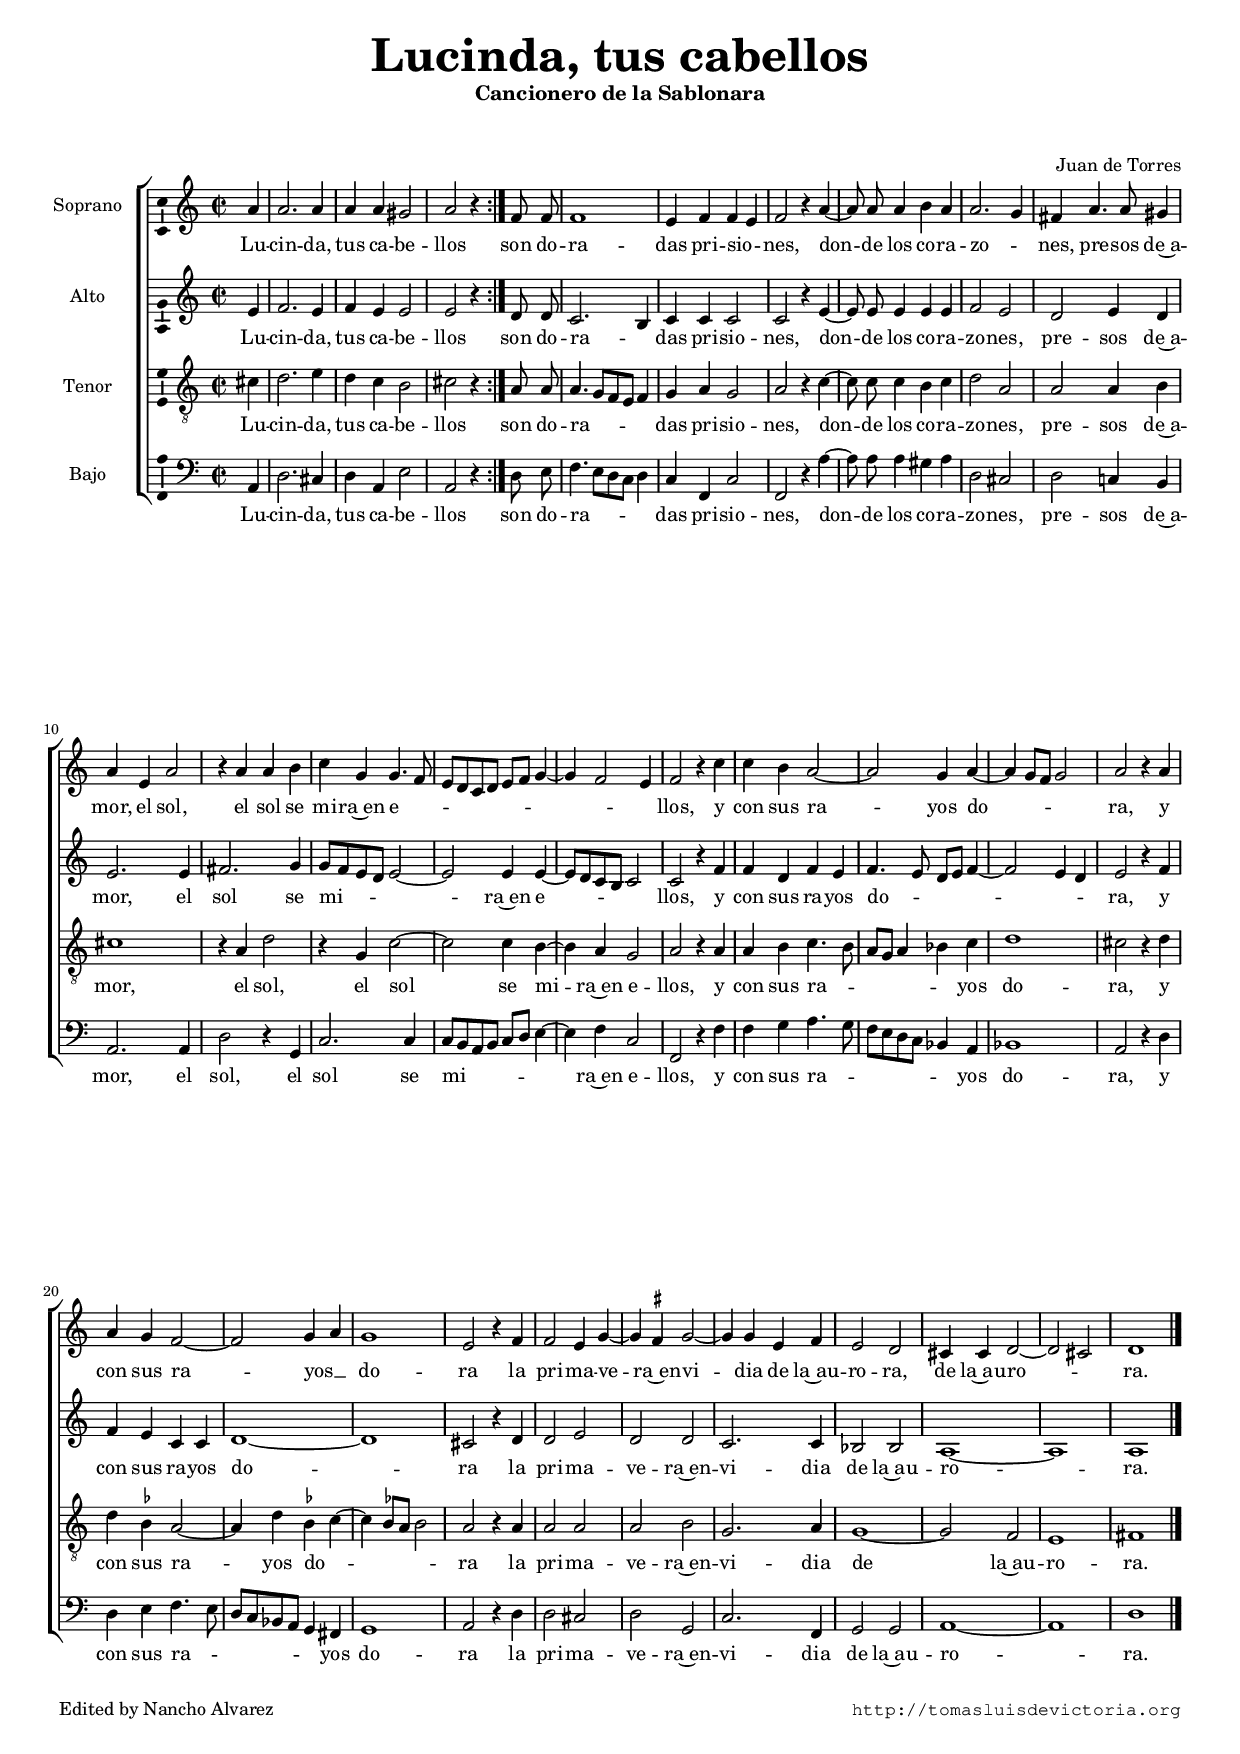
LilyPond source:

\version "2.11.22"

#(set-default-paper-size "a4")
#(set-global-staff-size 15.8)
#(ly:set-option 'point-and-click #f)
ss=\once \set suggestAccidentals = ##t


\header {
	title=\markup{\bigger \bigger \bigger \bigger "Lucinda, tus cabellos"}
	subtitle=\markup{\column{"Cancionero de la Sablonara" " " " " }}
	composer="Juan de Torres"
	%opus="(-)"
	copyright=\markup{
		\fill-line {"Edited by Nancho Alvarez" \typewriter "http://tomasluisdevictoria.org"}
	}
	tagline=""
}

global={\key c \major \time 2/2 \partial 4 \skip 4 \skip 1*2 \skip 2. \bar ":|"
						\skip 4 \skip 1*27 \bar "|." }


cantus={
	a'4 |
	a'2. a'4 |
	a' a' gis'2 |
	a' r4 f'8 \noBeam f' |
%5
	f'1 |
	e'4 f' f' e' |
	f'2 r4 a' ~ |
	a'8 \noBeam a' a'4 b' a' |
	a'2. g'4 |
%10
	fis' a'4. a'8 gis'4 |
	a' e' a'2 |
	r4 a' a' b' |
	c'' g' g'4. f'8 |
	e' d' c' d' e' f' g'4 ~ |
%15
	g' f'2 e'4 |
	f'2 r4 c'' |
	c'' b' a'2 ~ |
	a' g'4 a' ~ |
	a' g'8 f' g'2 |
%20
	a' r4 a' |
	a' g' f'2 ~ |
	f' g'4 a' |
	g'1 |
	e'2 r4 f' |
%25
	f'2 e'4 g' ~ |
	g' \ss fis' g'2 ~ |
	g'4 g' e' f' |
	e'2 d' |
	cis'4 cis' d'2 ~ |
%30
	d' cis' |
	d'1
}

altus={
	e'4 |
	f'2. e'4 |
	f' e' e'2 |
	e' r4 d'8 \noBeam d' |
%5
	c'2. b4 |
	c' c' c'2 |
	c' r4 e' ~ |
	e'8 \noBeam e' e'4 e' e' |
	f'2 e' |
%10
	d' e'4 d' |
	e'2. e'4 |
	fis'2. g'4 |
	g'8 f' e' d' e'2 ~ |
	e' e'4 e' ~ |
%15
	e'8 d' c' b c'2 |
	c' r4 f' |
	f' d' f' e' |
	f'4. e'8 d' e' f'4 ~ |
	f'2 e'4 d' |
%20
	e'2 r4 f' |
	f' e' c' c' |
	d'1 ~ |
	d' |
	cis'2 r4 d' |
%25
	d'2 e' |
	d' d' |
	c'2. c'4 |
	bes2 bes |
	a1 ~ |
%30
	a |
	a
}

tenor={
	cis'4 |
	d'2. e'4 |
	d' c' b2 |
	cis' r4 a8 \noBeam a |
%5
	a4. g8[ f e] f4 |
	g a g2 |
	a r4 c' ~ |
	c'8 \noBeam c' c'4 b c' |
	d'2 a |
%10
	a a4 b |
	cis'1 |
	r4 a d'2 |
	r4 g c'2 ~ |
	c' c'4 b ~ |
%15
	b a g2 |
	a r4 a |
	a b c'4. b8 |
	a g a4 bes c' |
	d'1 |
%20
	cis'2 r4 d' |
	d' \ss bes a2 ~ |
	a4 d' \ss bes c' ~ |
	c' \ss bes8 a bes2 |
	a r4 a |
%25
	a2 a |
	a b |
	g2. a4 |
	g1 ~ |
	g2 f |
%30
	e1 |
	fis 
}

bassus={
	a,4 |
	d2. cis4 |
	d a, e2 |
	a, r4 d8 \noBeam e |
%5
	f4. e8[ d c] d4 |
	c f, c2 |
	f, r4 a ~ |
	a8 \noBeam a a4 gis a |
	d2 cis |
%10
	d c!4 b, |
	a,2. a,4 |
	d2 r4 g, |
	c2. c4 |
	c8 b, a, b, c d e4 ~ |
%15
	e f c2 |
	f, r4 f |
	f g a4. g8 |
	f e d c bes,4 a, |
	bes,1 |
%20
	a,2 r4 d |
	d e f4. e8 |
	d c bes, a, g,4 fis, |
	g,1 |
	a,2 r4 d |
%25
	d2 cis |
	d g, |
	c2. f,4 |
	g,2 g, |
	a,1 ~ |
%30
	a, |
	d 
}


textocantus=\lyricmode{
Lu -- cin -- da, tus ca -- be -- llos
son do -- ra -- das pri -- sio -- _ nes,
don -- _ de los co -- ra -- zo -- _ nes,
pre -- sos de~a -- mor, el sol,
el sol se mi -- ra~en e -- _ _ _ _ _ _ _ _ _ _ _ llos,
y con sus ra -- _ yos do -- _ _ _ _ ra,
y con sus ra -- _ yos __ _ do -- ra
la pri -- ma -- ve -- _ ra~en -- vi -- _ dia de la~au -- ro -- ra,
de la~au -- ro -- _ _ ra.
}

textoaltus=\lyricmode{
Lu -- cin -- da, tus ca -- be -- llos
son do -- ra -- _ das pri -- sio -- nes,
don -- _ de los co -- ra -- zo -- nes,
pre -- sos de~a -- mor,
el sol se mi -- _ _ _ _ _ ra~en e -- _ _ _ _ _ llos,
y con sus ra -- yos do -- _ _ _ _ _ _ _ ra,
y con sus ra -- yos do -- _ ra
la pri -- ma -- ve -- ra~en -- vi -- dia de la~au -- ro -- _ ra.
}

textotenor=\lyricmode{
Lu -- cin -- da, tus ca -- be -- llos
son do -- ra -- _ _ _ _ das pri -- sio -- nes,
don -- _ de los co -- ra -- zo -- nes,
pre -- sos de~a -- mor,
el sol,
el sol _
se mi -- _ ra~en e -- llos,
y con sus ra -- _ _ _ _ _ yos do -- ra,
y con sus ra -- _ yos do -- _ _ _ _ _ ra
la pri -- ma -- ve -- ra~en -- vi -- dia de _ la~au -- ro -- ra.
}

textobassus=\lyricmode{
Lu -- cin -- da, tus ca -- be -- llos 
son do -- ra -- _ _ _ _ das pri -- sio -- nes,
don -- _ de los co -- ra -- zo -- nes,
pre -- sos de~a -- mor,
el sol,
el sol se mi -- _ _ _ _ _ _ _ ra~en e -- llos,
y con sus ra -- _ _ _ _ _ _ yos do -- ra,
y con sus ra -- _ _ _ _ _ _ yos do -- ra 
la pri -- ma -- ve -- ra~en -- vi -- dia de la~au -- ro -- _ ra.
}



\score {
\new ChoirStaff<<

	\new Staff <<\global
	\new Voice="v1" {
		\set Staff.instrumentName="Soprano " 
		\clef "treble"
		\cantus }
	\new Lyrics \lyricsto "v1" {\textocantus }
	>>

	
	\new Staff << \global
	\new Voice="v2" {
		\set Staff.instrumentName="Alto "
		\clef "treble" 
		\altus}
	\new Lyrics \lyricsto "v2" {\textoaltus }
	>>

	
	\new Staff <<\global
	\new Voice="v3" {
		\set Staff.instrumentName="Tenor "
		\clef "G_8"
		\tenor }
	\new Lyrics \lyricsto "v3" {\textotenor }
	>>
	

	\new Staff <<\global
	\new Voice="v4" {
		\set Staff.instrumentName="Bajo "
		\clef "bass" 
		\bassus }
	\new Lyrics \lyricsto "v4" {\textobassus}
	>>
	
>>

\layout{ 
	%\context {\Lyrics \override VerticalAxisGroup #'minimum-Y-extent = #'(-0 . 0) }
	\context {\Score \override BarNumber #'padding = #2 }
	%\context {\Lyrics \override LyricText #'font-size = #2 }
	\context {\Voice melismaBusyProperties = #'() }
	%\context { \RemoveEmptyStaffContext }
	\context {\Staff \consists Ambitus_engraver 
			\override LigatureBracket #'padding = #1
	}
}

%\midi {}

}


\paper{
	%system-count=8
	line-width=19.0\cm
	ragged-last-bottom = ##f
	between-system-padding = 0
	ragged-last-bottom = ##f
}
